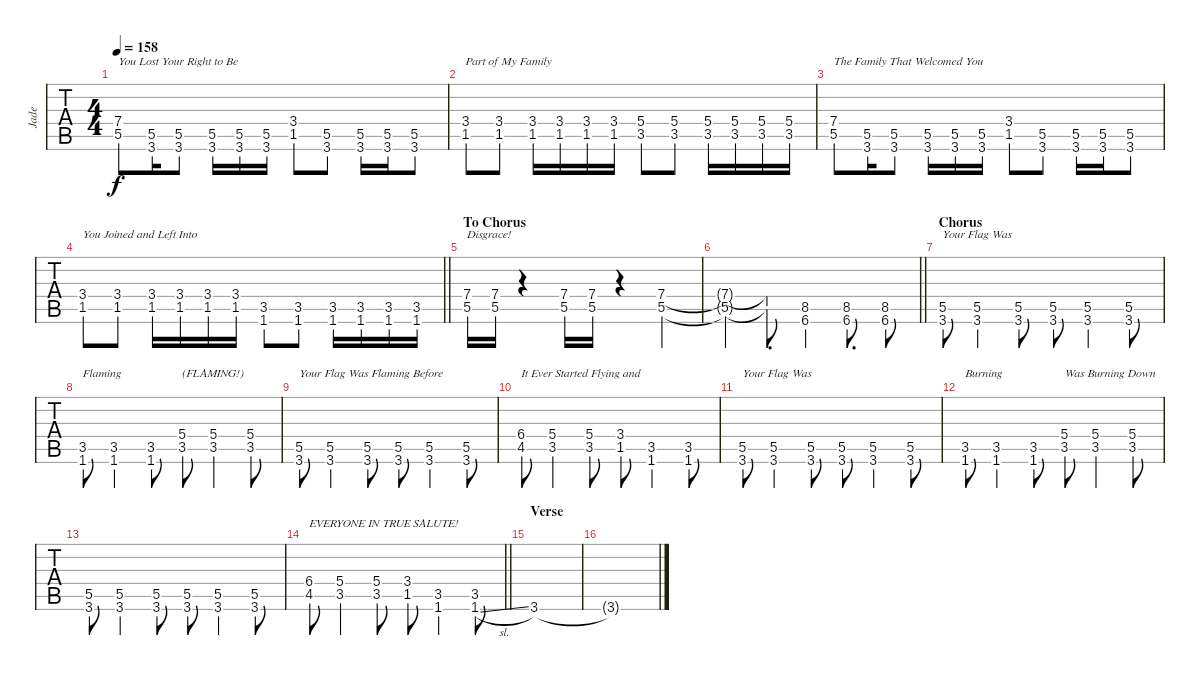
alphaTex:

\track ("Jade" "Jade") {instrument distortionguitar}
\staff {tabs}
\tuning (E4 B3 G3 D3 A2 E2) {hide}
\ts (4 4)
\tempo 158
\clef g2
\ks gminor
(7.4 5.5).8{txt "You Lost Your Right to Be" dy f} (5.5 3.6).16 (5.5 3.6).8 (5.5 3.6).16 (5.5 3.6).16 (5.5 3.6).16 (3.4 1.5).8 (5.5 3.6).8 (5.5 3.6).16 (5.5 3.6).16 (5.5 3.6).8 |
(3.4 1.5).8{txt "Part of My Family"} (3.4 1.5).8 (3.4 1.5).16 (3.4 1.5).16 (3.4 1.5).16 (3.4 1.5).16 (5.4 3.5).8 (5.4 3.5).8 (5.4 3.5).16 (5.4 3.5).16 (5.4 3.5).16 (5.4 3.5).16 |
(7.4 5.5).8{txt "The Family That Welcomed You"} (5.5 3.6).16 (5.5 3.6).8 (5.5 3.6).16 (5.5 3.6).16 (5.5 3.6).16 (3.4 1.5).8 (5.5 3.6).8 (5.5 3.6).16 (5.5 3.6).16 (5.5 3.6).8 |
\barLineRight lightlight
(3.4 1.5).8{txt "You Joined and Left Into"} (3.4 1.5).8 (3.4 1.5).16 (3.4 1.5).16 (3.4 1.5).16 (3.4 1.5).16 (3.5 1.6).8 (3.5 1.6).8 (3.5 1.6).16 (3.5 1.6).16 (3.5 1.6).16 (3.5 1.6).16 |
\section ("" "To Chorus")
(7.4 5.5).16{txt "Disgrace!"} (7.4 5.5).16 r.4 (7.4 5.5).16 (7.4 5.5).16 r.4 (7.4 5.5).4 |
\barLineRight lightlight
(7.4{t} 5.5{t}).4 (7.4{t} 5.5{t}).8{d} (8.5 6.6).4 (8.5 6.6).8{d} (8.5 6.6).8 |
\section ("" "Chorus")
(5.5 3.6).8{txt "Your Flag Was"} (5.5 3.6).4 (5.5 3.6).8 (5.5 3.6).8 (5.5 3.6).4 (5.5 3.6).8 |
(3.5 1.6).8{txt "Flaming"} (3.5 1.6).4 (3.5 1.6).8 (5.4 3.5).8{txt "(FLAMING!)"} (5.4 3.5).4 (5.4 3.5).8 |
(5.5 3.6).8{txt "Your Flag Was Flaming Before"} (5.5 3.6).4 (5.5 3.6).8 (5.5 3.6).8 (5.5 3.6).4 (5.5 3.6).8 |
(6.4 4.5).8{txt "It Ever Started Flying and"} (5.4 3.5).4 (5.4 3.5).8 (3.4 1.5).8 (3.5 1.6).4 (3.5 1.6).8 |
(5.5 3.6).8{txt "Your Flag Was"} (5.5 3.6).4 (5.5 3.6).8 (5.5 3.6).8 (5.5 3.6).4 (5.5 3.6).8 |
(3.5 1.6).8{txt "Burning"} (3.5 1.6).4 (3.5 1.6).8 (5.4 3.5).8{txt "Was Burning Down"} (5.4 3.5).4 (5.4 3.5).8 |
(5.5 3.6).8 (5.5 3.6).4 (5.5 3.6).8 (5.5 3.6).8 (5.5 3.6).4 (5.5 3.6).8 |
\barLineRight lightlight
(6.4 4.5).8{txt "EVERYONE IN TRUE SALUTE!"} (5.4 3.5).4 (5.4 3.5).8 (3.4 1.5).8 (3.5 1.6).4 (3.5 1.6{sl}).8 |
\section ("" "Verse")
3.6.1 |
3.6{t}.1{volume 0}
